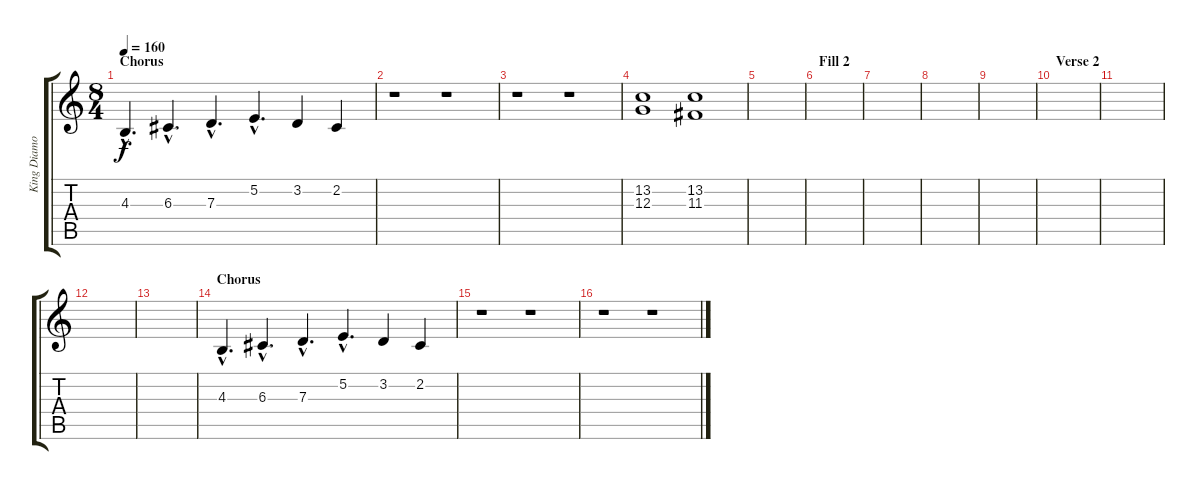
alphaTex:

\track ("King Diamond - Backing Vocals" "King Diamo") {instrument pad4choir}
\staff {score tabs}
\tuning (E4 B3 G3 D3 A2 E2) {hide}
\ts (8 4)
\section ("" "Chorus")
\tempo 160
\clef g2
\ks c
4.3{hac}.4{d dy f} 6.3{hac}.4{d} 7.3{hac}.4{d} 5.2{hac}.4{d} 3.2.4 2.2.4 |
r.1 r.1 |
r.1 r.1 |
(13.2 12.3).1 (13.2 11.3).1 |
|
\section ("" "Fill 2")
|
|
|
|
\section ("" "Verse 2")
|
|
|
|
\section ("" "Chorus")
4.3{hac}.4{d} 6.3{hac}.4{d} 7.3{hac}.4{d} 5.2{hac}.4{d} 3.2.4 2.2.4 |
r.1 r.1 |
r.1 r.1
